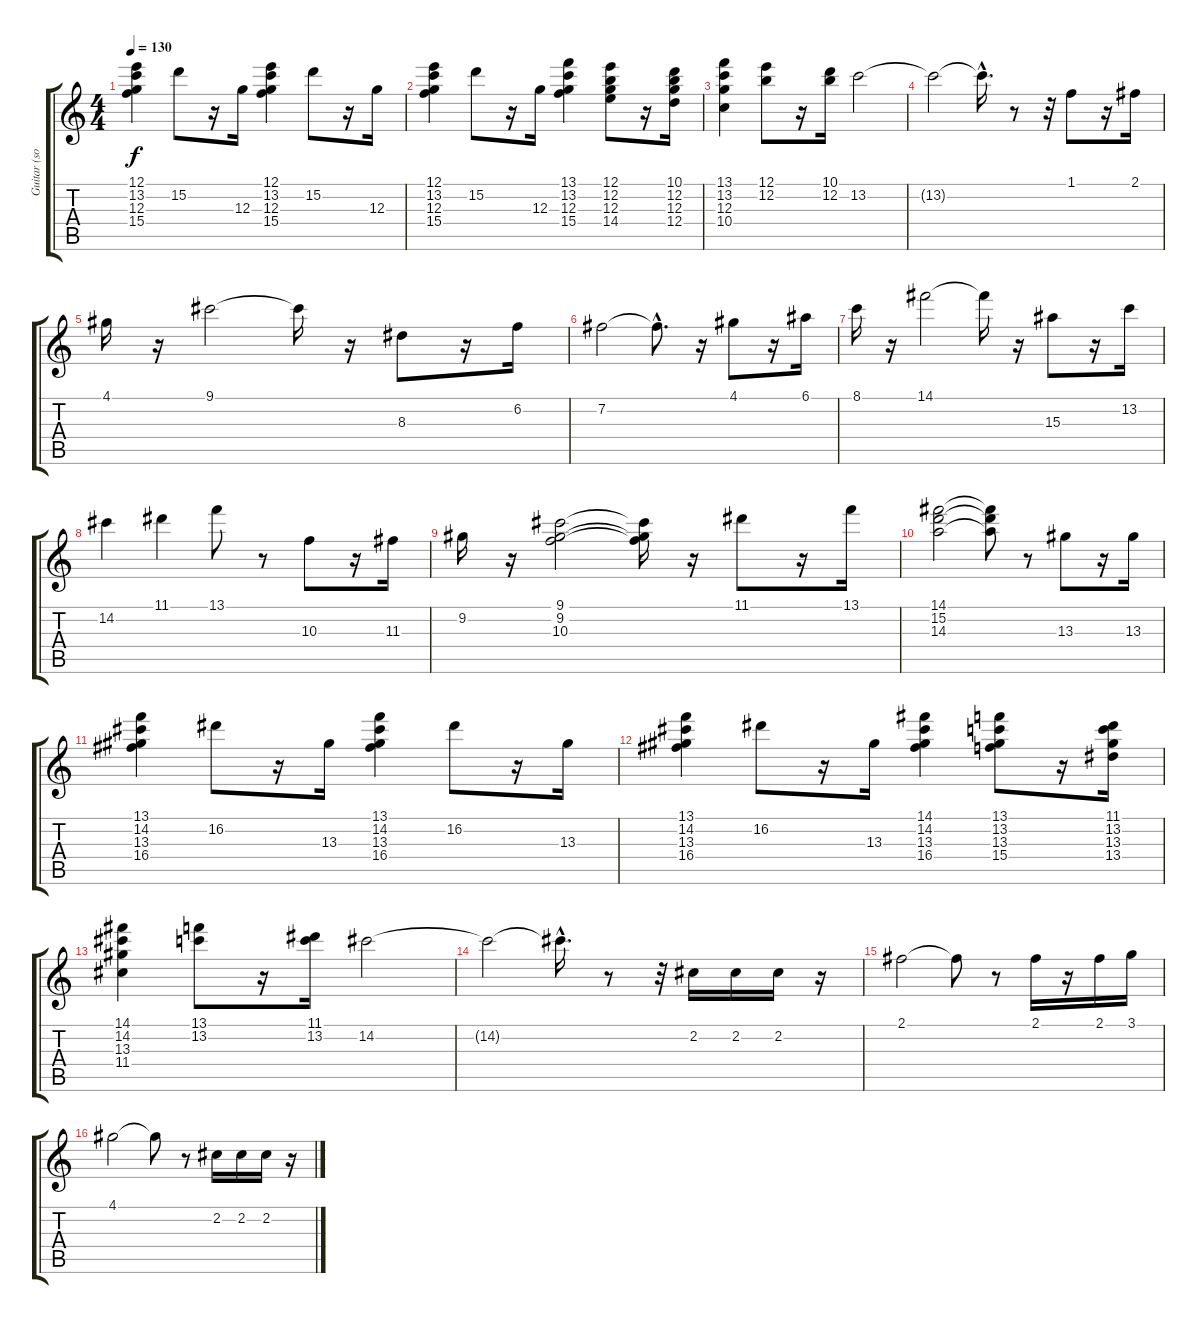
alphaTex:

\track ("Guitar (solo)" "Guitar (so") {instrument distortionguitar}
\staff {score tabs}
\tuning (E4 B3 G3 D3 A2 E2) {hide}
\ts (4 4)
\tempo 130
\clef g2
\ks c
(12.1 13.2 12.3 15.4).4{dy f} 15.2.8 r.16 12.3.16 (12.1 13.2 12.3 15.4).4 15.2.8 r.16 12.3.16 |
(12.1 13.2 12.3 15.4).4 15.2.8 r.16 12.3.16 (13.1 13.2 12.3 15.4).4 (12.1 12.2 12.3 14.4).8 r.16 (10.1 12.2 12.3 12.4).16 |
(13.1 13.2 12.3 10.4).4 (12.1 12.2).8 r.16 (10.1 12.2).16 13.2.2 |
13.2{t}.2 13.2{hac t}.16{d} r.8 r.32 1.1.8 r.16 2.1.16 |
4.1.16 r.16 9.1.2 9.1{t}.16 r.16 8.3.8 r.16 6.2.16 |
7.2.2 7.2{hac t}.8{d} r.16 4.1.8 r.16 6.1.16 |
8.1.16 r.16 14.1.2 14.1{t}.16 r.16 15.3.8 r.16 13.2.16 |
14.2.4 11.1.4 13.1.8 r.8 10.3.8 r.16 11.3.16 |
9.2.16 r.16 (9.1 9.2 10.3).2 (9.1{t} 9.2{t} 10.3{t}).16 r.16 11.1.8 r.16 13.1.16 |
(14.1 15.2 14.3).2 (14.1{t} 15.2{t} 14.3{t}).8 r.8 13.3.8 r.16 13.3.16 |
(13.1 14.2 13.3 16.4).4 16.2.8 r.16 13.3.16 (13.1 14.2 13.3 16.4).4 16.2.8 r.16 13.3.16 |
(13.1 14.2 13.3 16.4).4 16.2.8 r.16 13.3.16 (14.1 14.2 13.3 16.4).4 (13.1 13.2 13.3 15.4).8 r.16 (11.1 13.2 13.3 13.4).16 |
(14.1 14.2 13.3 11.4).4 (13.1 13.2).8 r.16 (11.1 13.2).16 14.2.2 |
14.2{t}.2 14.2{hac t}.16{d} r.8 r.32 2.2.16 2.2.16 2.2.16 r.16 |
2.1.2 2.1{t}.8 r.8 2.1.16 r.16 2.1.16 3.1.16 |
4.1.2 4.1{t}.8 r.8 2.2.16 2.2.16 2.2.16 r.16
